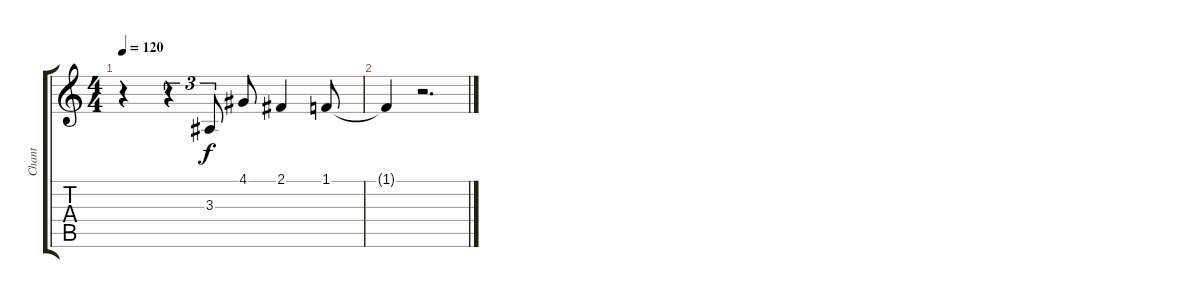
\track ("Chant" "Chant") {instrument clarinet}
\staff {score tabs}
\tuning (E4 B3 G3 D3 A2 E2) {hide}
\ts (4 4)
\tempo 120
\clef g2
\ks c
r.4{dy f} r.4{tu (3 2)} 3.3.8{tu (3 2)} 4.1.8 2.1.4 1.1.8 |
1.1{t}.4 r.2{d}
